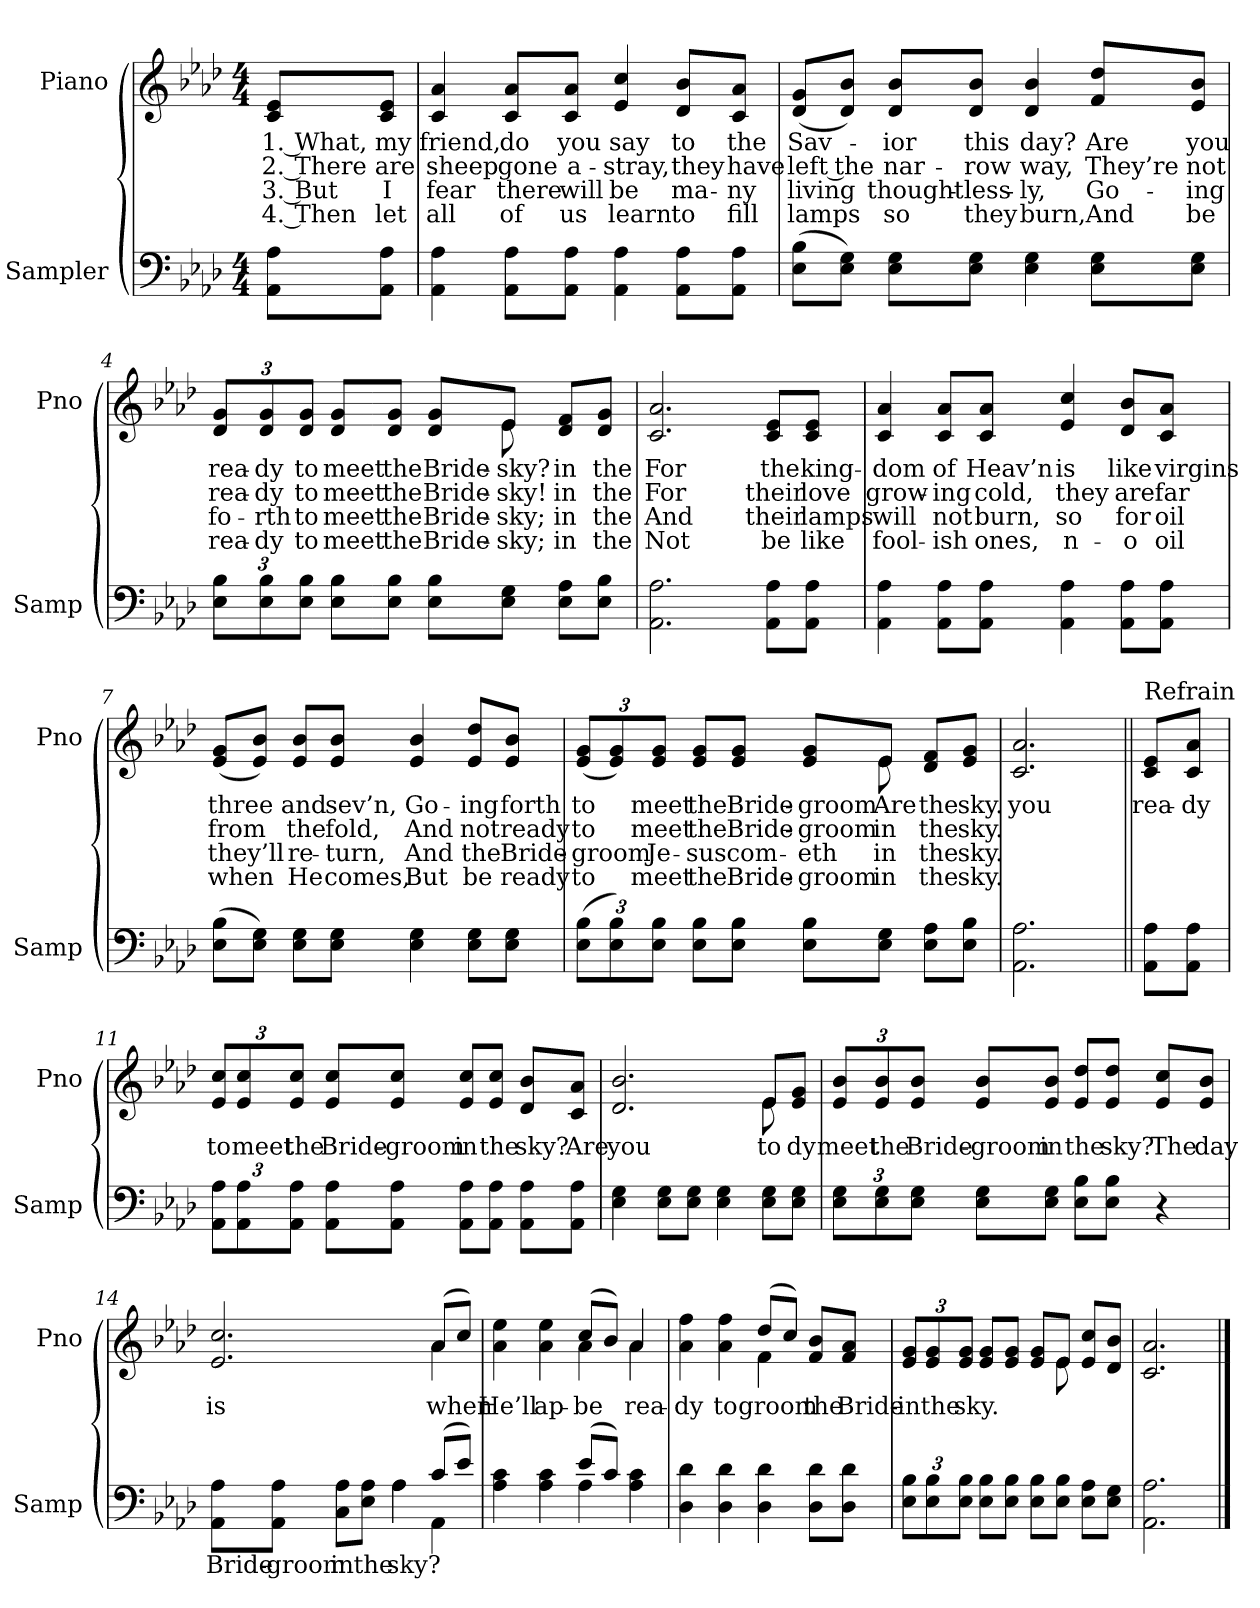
**kern	**text	**kern	**text	**text	**text	**text
*part2	*part2	*part1	*part1	*part1	*part1	*part1
*staff2	*staff2	*staff1	*staff1	*staff1	*staff1	*staff1
*I"Sampler	*	*I"Piano	*	*	*	*
*I'Samp	*	*I'Pno	*	*	*	*
*clefF4	*	*clefG2	*	*	*	*
*k[b-e-a-d-]	*	*k[b-e-a-d-]	*	*	*	*
*A-:	*	*A-:	*	*	*	*
*M4/4	*	*M4/4	*	*	*	*
=1	=1	=1	=1	=1	=1	=1
8AA-\ 8A-\L	.	8c/ 8e-/L	1. What,	2. There	3. But	4. Then
8AA-\ 8A-\J	.	8c/ 8e-/J	my	are	I	let
=2	=2	=2	=2	=2	=2	=2
4AA- 4A-	.	4c 4a-	friend,	sheep	fear	all
8AA-\ 8A-\L	.	8c/ 8a-/L	do	gone	there	of
8AA-\ 8A-\J	.	8c/ 8a-/J	you	a-	will	us
4AA- 4A-	.	4e- 4cc	say	-stray,	be	learn
8AA-\ 8A-\L	.	8d-/ 8b-/L	to	they	ma-	to
8AA-\ 8A-\J	.	8c/ 8a-/J	the	have	-ny	fill
=3	=3	=3	=3	=3	=3	=3
(8E-\ 8B-\L	.	(8d-/ 8g/L	Sav-	left the	living	lamps
8E-\ 8G\J)	.	8d-/ 8b-/J)	.	.	.	.
8E-\ 8G\L	.	8d-/ 8b-/L	-ior	nar-	thought-	so
8E-\ 8G\J	.	8d-/ 8b-/J	this	-row	-less-	they
4E- 4G	.	4d- 4b-	day?	way,	-ly,	burn,
8E-\ 8G\L	.	8f/ 8dd-/L	Are	They’re	Go-	And
8E-\ 8G\J	.	8e-/ 8b-/J	you	not	-ing	be
=4	=4	=4	=4	=4	=4	=4
*	*	*^	*	*	*	*
12E-\ 12B-\L	.	12d-/ 12g/L	8ryy	rea-	rea-	fo-	rea-
12E-\ 12B-\	.	12d-/ 12g/	.	-dy	-dy	-rth	-dy
*	*	*v	*v	*	*	*	*
12E-\ 12B-\J	.	12d-/ 12g/J	to	to	to	to
8E-\ 8B-\L	.	8d-/ 8g/L	meet	meet	meet	meet
8E-\ 8B-\J	.	8d-/ 8g/J	the	the	the	the
8E-\ 8B-\L	.	8d-/ 8g/L	Bride-	Bride-	Bride-	Bride-
*	*	*^	*	*	*	*
8E-\ 8G\J	.	8e-/J	8e-	sky?	sky!	sky;	sky;
8E-\ 8A-\L	.	8d-/ 8f/L	4ryy	in	in	in	in
8E-\ 8B-\J	.	8d-/ 8g/J	.	the	the	the	the
*	*	*v	*v	*	*	*	*
=5	=5	=5	=5	=5	=5	=5
2.AA- 2.A-	.	2.c 2.a-	For	For	And	Not
8AA-\ 8A-\L	.	8c/ 8e-/L	the	their	their	be
8AA-\ 8A-\J	.	8c/ 8e-/J	king-	love	lamps	like
=6	=6	=6	=6	=6	=6	=6
4AA- 4A-	.	4c 4a-	-dom	grow-	will	fool-
8AA-\ 8A-\L	.	8c/ 8a-/L	of	-ing	not	-ish
8AA-\ 8A-\J	.	8c/ 8a-/J	Heav’n	cold,	burn,	ones,
4AA- 4A-	.	4e- 4cc	is	they	so	n-
8AA-\ 8A-\L	.	8d-/ 8b-/L	like	are	for	-o
8AA-\ 8A-\J	.	8c/ 8a-/J	virgins	far	oil	oil
=7	=7	=7	=7	=7	=7	=7
(8E-\ 8B-\L	.	(8e-/ 8g/L	three	from	they’ll	when
8E-\ 8G\J)	.	8e-/ 8b-/J)	.	.	.	.
8E-\ 8G\L	.	8e-/ 8b-/L	and	the	re-	He
8E-\ 8G\J	.	8e-/ 8b-/J	sev’n,	fold,	-turn,	comes,
4E- 4G	.	4e- 4b-	Go-	And	And	But
8E-\ 8G\L	.	8e-/ 8dd-/L	-ing	not	the	be
8E-\ 8G\J	.	8e-/ 8b-/J	forth	ready	Bride-	ready
=8	=8	=8	=8	=8	=8	=8
*	*	*^	*	*	*	*
(12E-\ 12B-\L	.	(12e-/ 12g/L	8ryy	to	to	-groom	to
12E-\ 12B-\)	.	12e-/ 12g/)	.	.	.	.	.
*	*	*v	*v	*	*	*	*
12E-\ 12B-\J	.	12e-/ 12g/J	meet	meet	Je-	meet
8E-\ 8B-\L	.	8e-/ 8g/L	the	the	-sus	the
8E-\ 8B-\J	.	8e-/ 8g/J	Bride-	Bride-	com-	Bride-
8E-\ 8B-\L	.	8e-/ 8g/L	-groom	-groom	-eth	-groom
*	*	*^	*	*	*	*
8E-\ 8G\J	.	8e-/J	8e-	Are	in	in	in
8E-\ 8A-\L	.	8d-/ 8f/L	4ryy	the	the	the	the
8E-\ 8B-\J	.	8e-/ 8g/J	.	sky.	sky.	sky.	sky.
*	*	*v	*v	*	*	*	*
=9	=9	=9	=9	=9	=9	=9
2.AA- 2.A-	.	2.c 2.a-	you	.	.	.
=10||	=10||	=10||	=10||	=10||	=10||	=10||
!	!	!LO:TX:t=Refrain	!	!	!	!
8AA-\ 8A-\L	.	8c/ 8e-/L	rea-	.	.	.
8AA-\ 8A-\J	.	8c/ 8a-/J	-dy	.	.	.
=11	=11	=11	=11	=11	=11	=11
12AA-\ 12A-\L	.	12e-/ 12cc/L	to	.	.	.
12AA-\ 12A-\	.	12e-/ 12cc/	meet	.	.	.
12AA-\ 12A-\J	.	12e-/ 12cc/J	the	.	.	.
8AA-\ 8A-\L	.	8e-/ 8cc/L	Bride-	.	.	.
8AA-\ 8A-\J	.	8e-/ 8cc/J	-groom	.	.	.
8AA-\ 8A-\L	.	8e-/ 8cc/L	in	.	.	.
8AA-\ 8A-\J	.	8e-/ 8cc/J	the	.	.	.
8AA-\ 8A-\L	.	8d-/ 8b-/L	sky?	.	.	.
8AA-\ 8A-\J	.	8c/ 8a-/J	Are	.	.	.
=12	=12	=12	=12	=12	=12	=12
*	*	*^	*	*	*	*
4E- 4G	.	2.d- 2.b-	2.ryy	you	.	.	.
8E-\ 8G\L	.	.	.	.	.	.	.
8E-\ 8G\J	.	.	.	.	.	.	.
4E- 4G	.	.	.	.	.	.	.
8E-\ 8G\L	.	8e-/L	8e-	to	.	.	.
8E-\ 8G\J	.	8e-/ 8g/J	8ryy	-dy	.	.	.
*	*	*v	*v	*	*	*	*
=13	=13	=13	=13	=13	=13	=13
12E-\ 12G\L	.	12e-/ 12b-/L	meet	.	.	.
12E-\ 12G\	.	12e-/ 12b-/	the	.	.	.
12E-\ 12G\J	.	12e-/ 12b-/J	Bride-	.	.	.
8E-\ 8G\L	.	8e-/ 8b-/L	-groom	.	.	.
8E-\ 8G\J	.	8e-/ 8b-/J	in	.	.	.
8E-\ 8B-\L	.	8e-/ 8dd-/L	the	.	.	.
8E-\ 8B-\J	.	8e-/ 8dd-/J	sky?	.	.	.
4r	.	8e-/ 8cc/L	The	.	.	.
.	.	8e-/ 8b-/J	day	.	.	.
=14	=14	=14	=14	=14	=14	=14
*^	*	*^	*	*	*	*
8AA-\ 8A-\L	2ryy	Bride-	2.e- 2.cc	2.ryy	is	.	.	.
8AA-\ 8A-\J	.	-groom	.	.	.	.	.	.
8C\ 8A-\L	.	in	.	.	.	.	.	.
8E-\ 8A-\J	.	the	.	.	.	.	.	.
4A-\	4A-	sky?	.	.	.	.	.	.
(8c/L	4AA-	.	(8a-/L	4a-	when	.	.	.
8e-/J)	.	.	8cc/J)	.	.	.	.	.
=15	=15	=15	=15	=15	=15	=15	=15	=15
4A- 4c	2ryy	.	4a- 4ee-	2ryy	He’ll	.	.	.
4A- 4c	.	.	4a- 4ee-	.	ap-	.	.	.
(8e-/L	4A-	.	(8cc/L	4a-	be	.	.	.
8c/J)	.	.	8b-/J)	.	.	.	.	.
4A- 4c	4ryy	.	4a-/	4a-	rea-	.	.	.
*v	*v	*	*	*	*	*	*	*
=16	=16	=16	=16	=16	=16	=16	=16
4D- 4d-	.	4a- 4ff	2ryy	-dy	.	.	.
4D- 4d-	.	4a- 4ff	.	to	.	.	.
4D- 4d-	.	(8dd-/L	4f	-groom	.	.	.
.	.	8cc/J)	.	.	.	.	.
8D-\ 8d-\L	.	8f/ 8b-/L	4ryy	the	.	.	.
8D-\ 8d-\J	.	8f/ 8a-/J	.	Bride-	.	.	.
=17	=17	=17	=17	=17	=17	=17	=17
12E-\ 12B-\L	.	12e-/ 12g/L	8ryy	in	.	.	.
12E-\ 12B-\	.	12e-/ 12g/	.	the	.	.	.
*	*	*v	*v	*	*	*	*
12E-\ 12B-\J	.	12e-/ 12g/J	sky.	.	.	.
8E-\ 8B-\L	.	8e-/ 8g/L	.	.	.	.
8E-\ 8B-\J	.	8e-/ 8g/J	.	.	.	.
8E-\ 8B-\L	.	8e-/ 8g/L	.	.	.	.
*	*	*^	*	*	*	*
8E-\ 8B-\J	.	8e-/J	8e-	.	.	.	.
8E-\ 8A-\L	.	8e-/ 8cc/L	4ryy	.	.	.	.
8E-\ 8G\J	.	8d-/ 8b-/J	.	.	.	.	.
*	*	*v	*v	*	*	*	*
=18	=18	=18	=18	=18	=18	=18
2.AA- 2.A-	.	2.c 2.a-	.	.	.	.
==	==	==	==	==	==	==
*-	*-	*-	*-	*-	*-	*-
